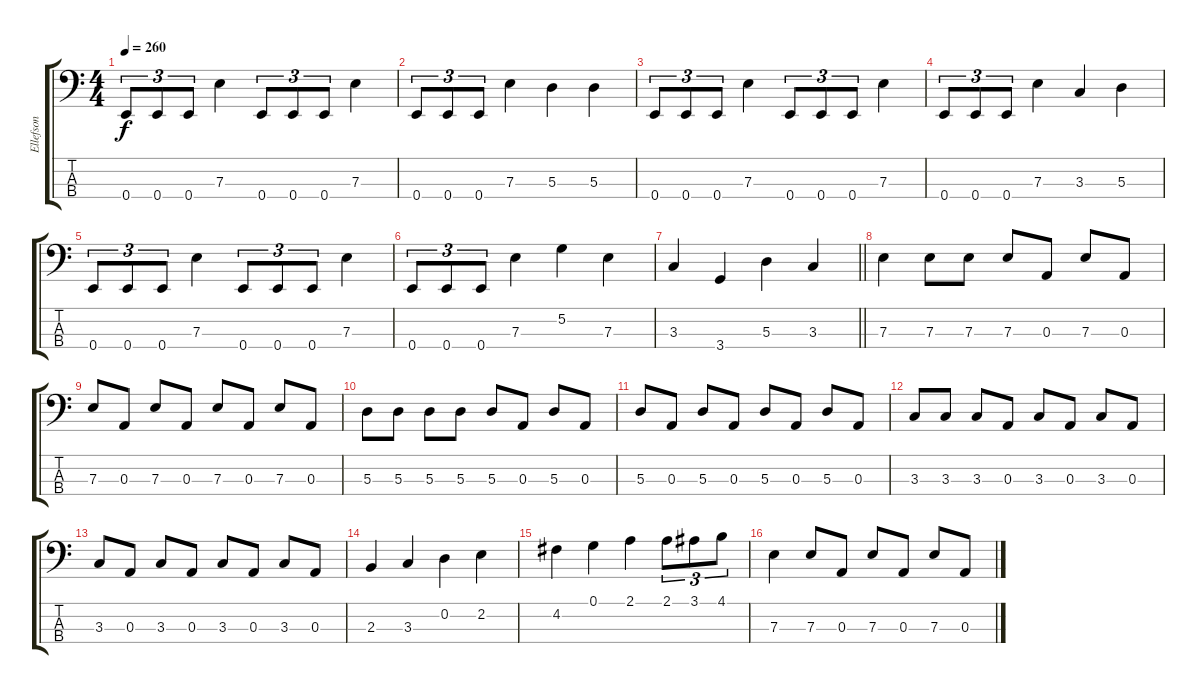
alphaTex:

\track ("Ellefson" "Ellefson") {instrument electricbasspick}
\staff {score tabs}
\tuning (G2 D2 A1 E1) {hide}
\ts (4 4)
\tempo 260
\clef f4
\ks c
0.4.8{tu (3 2) dy f} 0.4.8{tu (3 2)} 0.4.8{tu (3 2)} 7.3.4 0.4.8{tu (3 2)} 0.4.8{tu (3 2)} 0.4.8{tu (3 2)} 7.3.4 |
0.4.8{tu (3 2)} 0.4.8{tu (3 2)} 0.4.8{tu (3 2)} 7.3.4 5.3.4 5.3.4 |
0.4.8{tu (3 2)} 0.4.8{tu (3 2)} 0.4.8{tu (3 2)} 7.3.4 0.4.8{tu (3 2)} 0.4.8{tu (3 2)} 0.4.8{tu (3 2)} 7.3.4 |
0.4.8{tu (3 2)} 0.4.8{tu (3 2)} 0.4.8{tu (3 2)} 7.3.4 3.3.4 5.3.4 |
0.4.8{tu (3 2)} 0.4.8{tu (3 2)} 0.4.8{tu (3 2)} 7.3.4 0.4.8{tu (3 2)} 0.4.8{tu (3 2)} 0.4.8{tu (3 2)} 7.3.4 |
0.4.8{tu (3 2)} 0.4.8{tu (3 2)} 0.4.8{tu (3 2)} 7.3.4 5.2.4 7.3.4 |
\barLineRight lightlight
3.3.4 3.4.4 5.3.4 3.3.4 |
7.3.4 7.3.8 7.3.8 7.3.8 0.3.8 7.3.8 0.3.8 |
7.3.8 0.3.8 7.3.8 0.3.8 7.3.8 0.3.8 7.3.8 0.3.8 |
5.3.8 5.3.8 5.3.8 5.3.8 5.3.8 0.3.8 5.3.8 0.3.8 |
5.3.8 0.3.8 5.3.8 0.3.8 5.3.8 0.3.8 5.3.8 0.3.8 |
3.3.8 3.3.8 3.3.8 0.3.8 3.3.8 0.3.8 3.3.8 0.3.8 |
3.3.8 0.3.8 3.3.8 0.3.8 3.3.8 0.3.8 3.3.8 0.3.8 |
2.3.4 3.3.4 0.2.4 2.2.4 |
4.2.4 0.1.4 2.1.4 2.1.8{tu (3 2)} 3.1.8{tu (3 2)} 4.1.8{tu (3 2)} |
7.3.4 7.3.8 0.3.8 7.3.8 0.3.8 7.3.8 0.3.8
